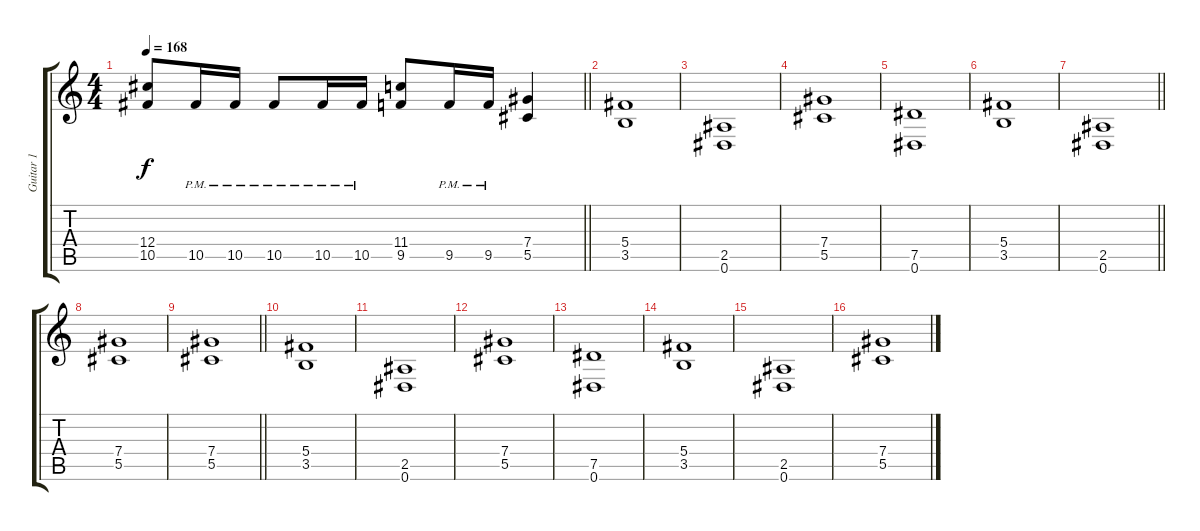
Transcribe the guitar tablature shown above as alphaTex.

\track ("Guitar 1" "Guitar 1") {instrument distortionguitar}
\staff {score tabs}
\tuning (Eb4 Bb3 Gb3 Db3 Ab2 Eb2) {hide}
\ts (4 4)
\tempo 168
\clef g2
\barLineRight lightlight
\ks c
(12.4 10.5).8{dy f} 10.5{pm}.16 10.5{pm}.16 10.5{pm}.8 10.5{pm}.16 10.5{pm}.16 (11.4 9.5).8 9.5{pm}.16 9.5{pm}.16 (7.4 5.5).4 |
(5.4 3.5).1 |
(2.5 0.6).1 |
(7.4 5.5).1 |
(7.5 0.6).1 |
(5.4 3.5).1 |
\barLineRight lightlight
(2.5 0.6).1 |
(7.4 5.5).1 |
\barLineRight lightlight
(7.4 5.5).1 |
(5.4 3.5).1 |
(2.5 0.6).1 |
(7.4 5.5).1 |
(7.5 0.6).1 |
(5.4 3.5).1 |
(2.5 0.6).1 |
(7.4 5.5).1
